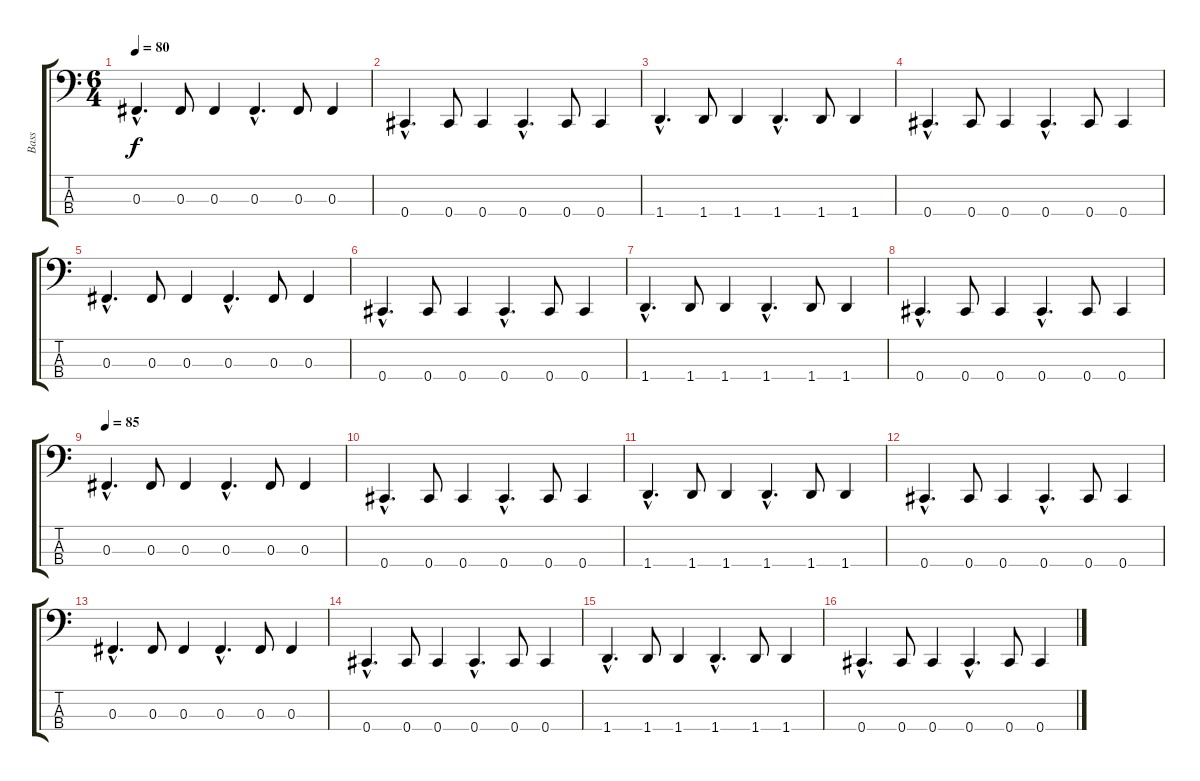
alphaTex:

\track ("Bass" "Bass") {instrument electricbassfinger}
\staff {score tabs}
\tuning (E2 B1 Gb1 Db1) {hide}
\ts (6 4)
\tempo 80
\clef f4
\ks c
0.3{hac}.4{d dy f} 0.3.8 0.3.4 0.3{hac}.4{d} 0.3.8 0.3.4 |
0.4{hac}.4{d} 0.4.8 0.4.4 0.4{hac}.4{d} 0.4.8 0.4.4 |
1.4{hac}.4{d} 1.4.8 1.4.4 1.4{hac}.4{d} 1.4.8 1.4.4 |
0.4{hac}.4{d} 0.4.8 0.4.4 0.4{hac}.4{d} 0.4.8 0.4.4 |
0.3{hac}.4{d} 0.3.8 0.3.4 0.3{hac}.4{d} 0.3.8 0.3.4 |
0.4{hac}.4{d} 0.4.8 0.4.4 0.4{hac}.4{d} 0.4.8 0.4.4 |
1.4{hac}.4{d} 1.4.8 1.4.4 1.4{hac}.4{d} 1.4.8 1.4.4 |
0.4{hac}.4{d} 0.4.8 0.4.4 0.4{hac}.4{d} 0.4.8 0.4.4 |
\tempo 85
0.3{hac}.4{d} 0.3.8 0.3.4 0.3{hac}.4{d} 0.3.8 0.3.4 |
0.4{hac}.4{d} 0.4.8 0.4.4 0.4{hac}.4{d} 0.4.8 0.4.4 |
1.4{hac}.4{d} 1.4.8 1.4.4 1.4{hac}.4{d} 1.4.8 1.4.4 |
0.4{hac}.4{d} 0.4.8 0.4.4 0.4{hac}.4{d} 0.4.8 0.4.4 |
0.3{hac}.4{d} 0.3.8 0.3.4 0.3{hac}.4{d} 0.3.8 0.3.4 |
0.4{hac}.4{d} 0.4.8 0.4.4 0.4{hac}.4{d} 0.4.8 0.4.4 |
1.4{hac}.4{d} 1.4.8 1.4.4 1.4{hac}.4{d} 1.4.8 1.4.4 |
0.4{hac}.4{d} 0.4.8 0.4.4 0.4{hac}.4{d} 0.4.8 0.4.4
